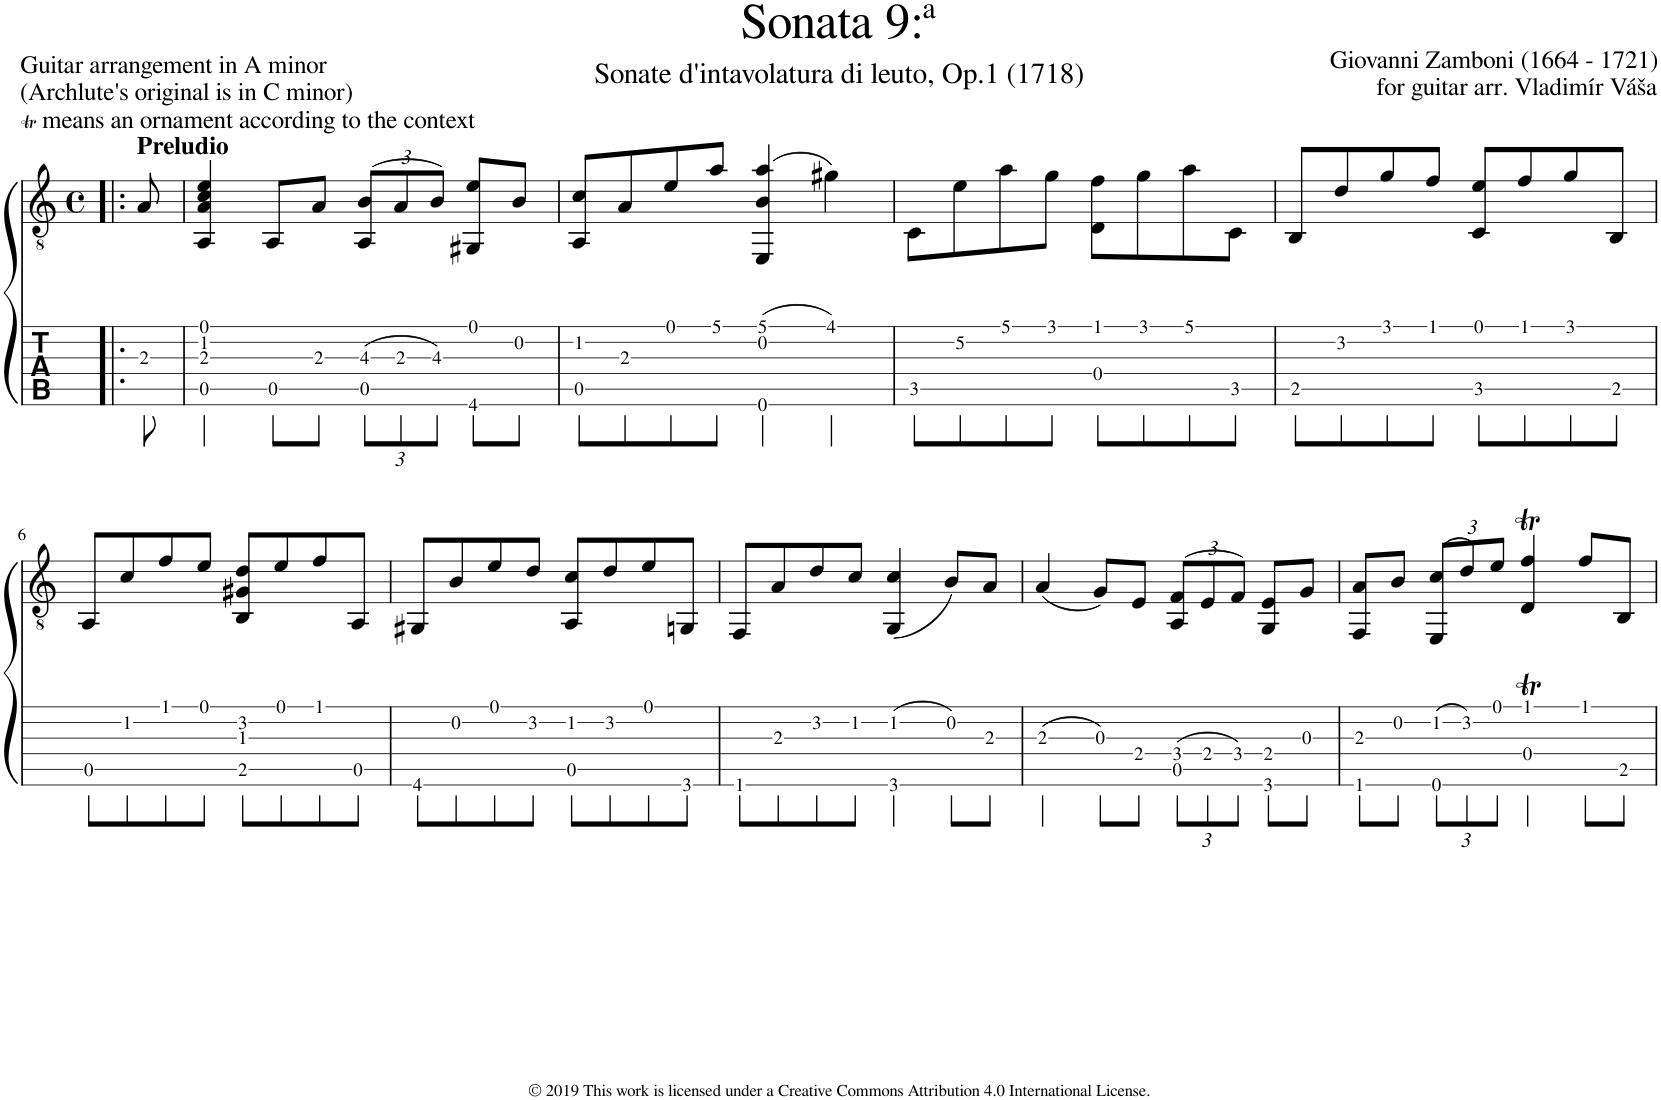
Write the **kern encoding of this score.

**kern	**kern
*part1	*part1
*staff2	*staff1
*I"Klasická kytara	*
*I'Kyt.	*
*stria6	*
*	*clefGv2
*k[]	*k[]
*M4/4	*M4/4
*met(c)	*met(c)
=1!|:	=1!|:
!	!LO:TX:a:B:t=Preludio
8A\	8A/
=2	=2
4AA\ 4A\ 4c\ 4e\	4AA/ 4A/ 4c/ 4e/
8AA\L	8AA/L
8A\J	8A/J
*Xbrackettup	*Xbrackettup
12AA\ 12B\L	(>12AA/ 12B/L
12A\	12A/
12B\J	12B/J)
8GG#X\ 8e\L	8GG#X/ 8e/L
8B\J	8B/J
=3	=3
8AA\ 8c\L	8AA/ 8c/L
8A\	8A/
8e\	8e/
8a\J	8a/J
4EE\ 4B\ 4a\	(4EE/ 4B/ 4a/
4g#X\	4g#X\)
=4	=4
8C\L	8C\L
8e\	8e\
8a\	8a\
8g\J	8g\J
8D\ 8f\L	8D\ 8f\L
8g\	8g\
8a\	8a\
8C\J	8C\J
=5	=5
8BB\L	8BB/L
8d\	8d/
8g\	8g/
8f\J	8f/J
8C\ 8e\L	8C/ 8e/L
8f\	8f/
8g\	8g/
8BB\J	8BB/J
!!LO:LB:g=z
=6	=6
8AA\L	8AA/L
8c\	8c/
8f\	8f/
8e\J	8e/J
8BB\ 8G#X\ 8d\L	8BB/ 8G#X/ 8d/L
8e\	8e/
8f\	8f/
8AA\J	8AA/J
=7	=7
8GG#X\L	8GG#X/L
8B\	8B/
8e\	8e/
8d\J	8d/J
8AA\ 8c\L	8AA/ 8c/L
8d\	8d/
8e\	8e/
8GG-X\J	8GGn/J
=8	=8
8FF\L	8FF/L
8A\	8A/
8d\	8d/
8c\J	8c/J
4GG\ 4c\	(4GG/ 4c/
8B\L	8B/L)
8A\J	8A/J
=9	=9
4A\	(<4A/
8G\L	8G/L)
8E\J	8E/J
12AA\ 12F\L	(>12AA/ 12F/L
12E\	12E/
12F\J	12F/J)
8GG\ 8E\L	8GG/ 8E/L
8G\J	8G/J
=10	=10
8FF\ 8A\L	8FF/ 8A/L
8B\J	8B/J
12EE\ 12c\L	(>12EE/ 12c/L
12d\	12d/)
12e\J	12e/J
4D\T 4f\T	4D/T 4f/T
8f\L	8f/L
8BB\J	8BB/J
=	=
*-	*-
